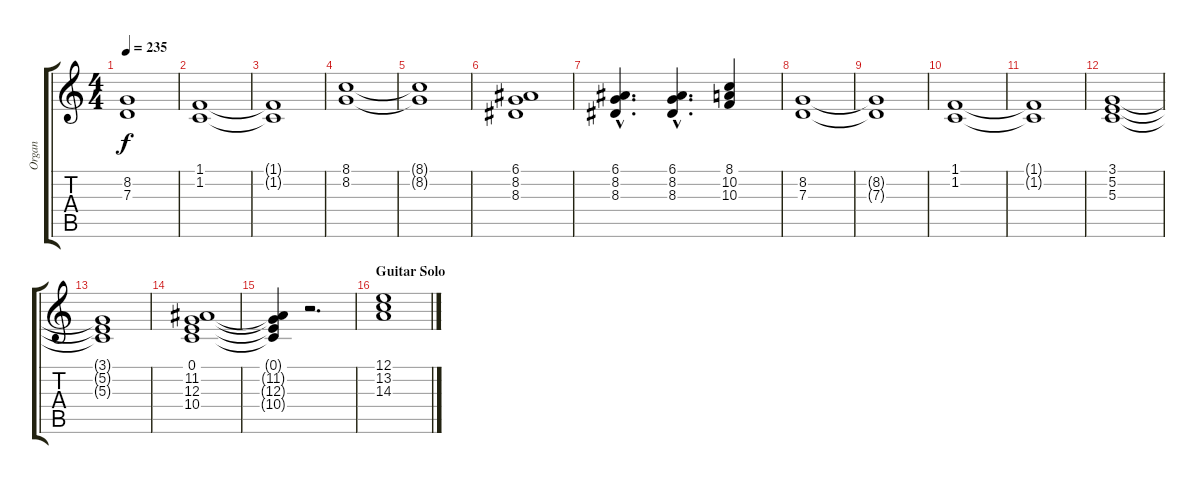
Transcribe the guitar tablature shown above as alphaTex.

\track ("Organ" "Organ") {instrument lead2sawtooth}
\staff {score tabs}
\tuning (E4 B3 G3 D3 A2 E2) {hide}
\ts (4 4)
\tempo 235
\clef g2
\ks c
(8.2{t} 7.3{t}).1{dy f} |
(1.1 1.2).1 |
(1.1{t} 1.2{t}).1 |
(8.1 8.2).1 |
(8.1{t} 8.2{t}).1 |
(6.1 8.2 8.3).1 |
(6.1{hac} 8.2{hac} 8.3{hac}).4{d} (6.1{hac} 8.2{hac} 8.3{hac}).4{d} (8.1 10.2 10.3).4 |
(8.2 7.3).1 |
(8.2{t} 7.3{t}).1 |
(1.1 1.2).1 |
(1.1{t} 1.2{t}).1 |
(3.1 5.2 5.3).1 |
(3.1{t} 5.2{t} 5.3{t}).1 |
(0.1 11.2 12.3 10.4).1 |
(0.1{t} 11.2{t} 12.3{t} 10.4{t}).4 r.2{d} |
\section ("" "Guitar Solo")
(12.1 13.2 14.3).1
